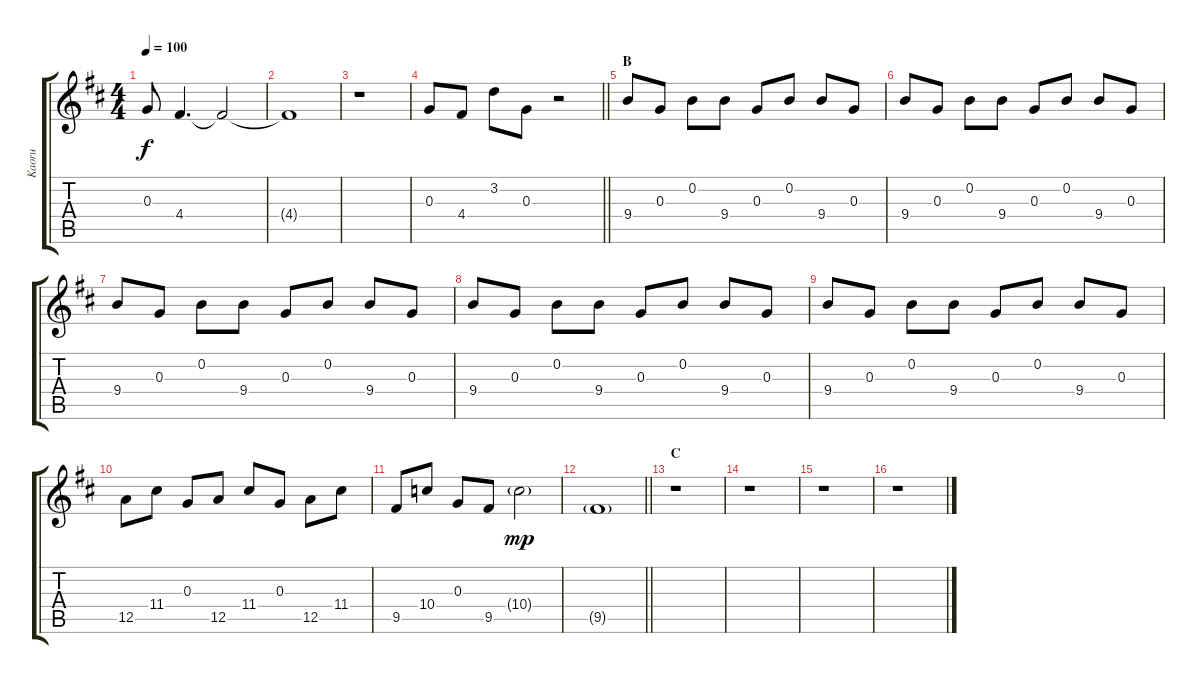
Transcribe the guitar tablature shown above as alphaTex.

\track ("Kaoru" "Kaoru") {instrument electricguitarjazz}
\staff {score tabs}
\tuning (E4 B3 G3 D3 A2 E2) {hide}
\ts (4 4)
\tempo 100
\clef g2
\ks d
0.3.8{dy f} 4.4.4{d} 4.4{t}.2 |
4.4{t}.1 |
r.1 |
\barLineRight lightlight
0.3.8 4.4.8 3.2.8 0.3.8 r.2 |
\section ("" "B")
9.4.8 0.3.8 0.2.8 9.4.8 0.3.8 0.2.8 9.4.8 0.3.8 |
9.4.8 0.3.8 0.2.8 9.4.8 0.3.8 0.2.8 9.4.8 0.3.8 |
9.4.8 0.3.8 0.2.8 9.4.8 0.3.8 0.2.8 9.4.8 0.3.8 |
9.4.8 0.3.8 0.2.8 9.4.8 0.3.8 0.2.8 9.4.8 0.3.8 |
9.4.8 0.3.8 0.2.8 9.4.8 0.3.8 0.2.8 9.4.8 0.3.8 |
12.5.8 11.4.8 0.3.8 12.5.8 11.4.8 0.3.8 12.5.8 11.4.8 |
9.5.8 10.4.8 0.3.8 9.5.8 10.4{g}.2{dy mp} |
\barLineRight lightlight
9.5{g}.1 |
\section ("" "C")
r.1 |
r.1 |
r.1 |
r.1
